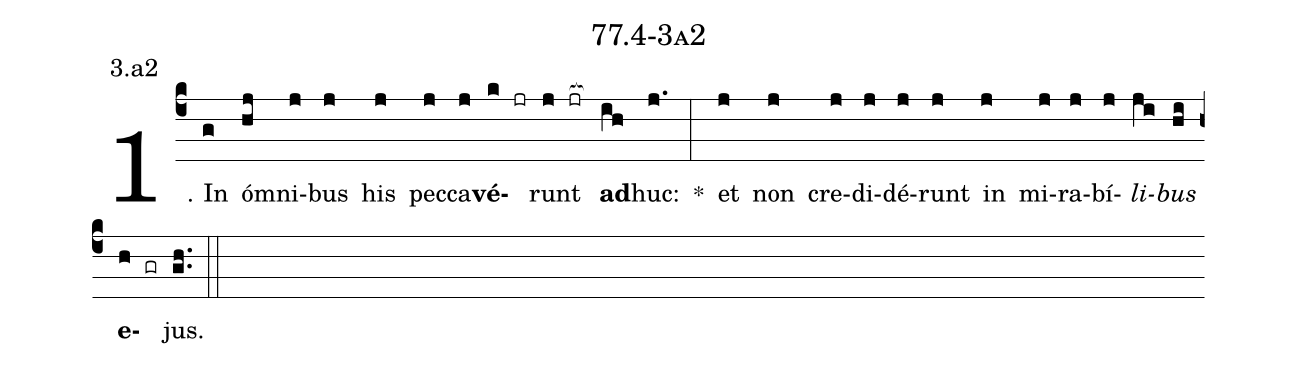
name: 77.4-3a2;
annotation: 3.a2;
%%
(c4)1. In(g) óm(hj)ni(j)bus(j) his(j) pec(j)ca(j)<b>vé</b>(k jr)runt(j jr[ocb:1{]) <b>ad</b>(ih[ocb:0}])huc:(j.) *(:) et(j) non(j) cre(j)di(j)dé(j)runt(j) in(j) mi(j)ra(j)bí(j)<i>li</i>(ji)<i>bus</i>(hi) <b>e</b>(h gr)jus.(gh..) (::)


%E(j) u(j) o(ji) u(hi) a(h) e.(gh..) (::)
